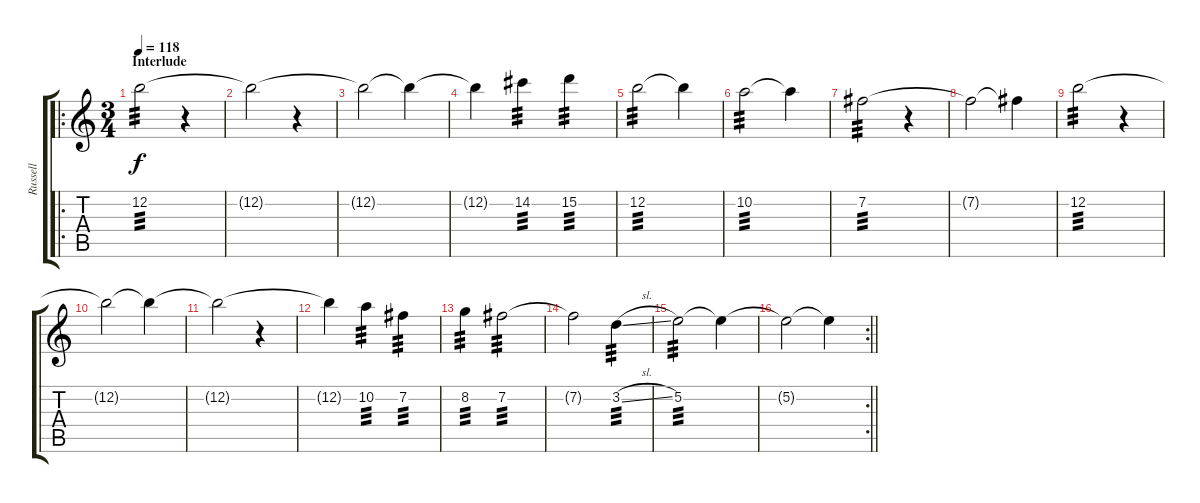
\track ("Russell" "Russell") {instrument electricguitarclean}
\staff {score tabs}
\tuning (E4 B3 G3 D3 A2 E2) {hide}
\ro
\ts (3 4)
\section ("" "Interlude")
\tempo 118
\clef g2
\ks c
12.2.2{tp 3 dy f volume 15 instrument electricguitarclean} r.4 |
12.2{t}.2 r.4 |
12.2{t}.2 12.2{t}.4 |
12.2{t}.4 14.2.4{tp 3} 15.2.4{tp 3} |
12.2.2{tp 3} 12.2{t}.4 |
10.2.2{tp 3} 10.2{t}.4 |
7.2.2{tp 3} r.4 |
7.2{t}.2 7.2{t}.4 |
12.2.2{tp 3} r.4 |
12.2{t}.2 12.2{t}.4 |
12.2{t}.2 r.4 |
12.2{t}.4 10.2.4{tp 3} 7.2.4{tp 3} |
8.2.4{tp 3} 7.2.2{tp 3} |
7.2{t}.2 3.2{sl}.4{tp 3} |
5.2.2{tp 3} 5.2{t}.4 |
\rc 2
\barLineRight lightlight
5.2{t}.2 5.2{t}.4
